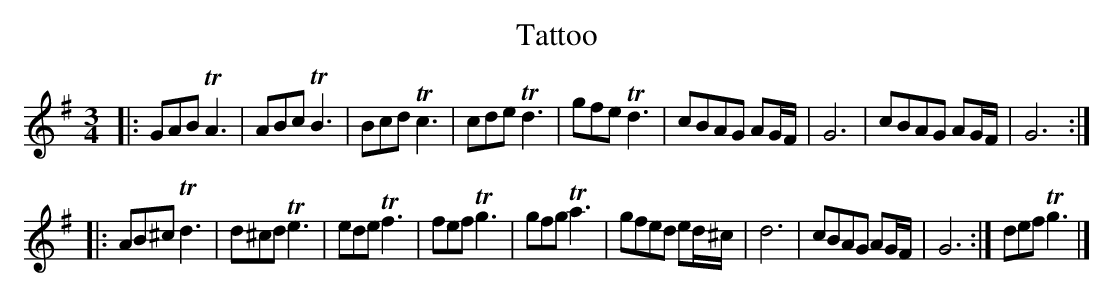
X:1
T: Tattoo
M: 3/4
L: 1/8
K: G
|:\
GAB TA3 | ABc TB3 |\
Bcd Tc3 | cde Td3 |\
gfe Td3 | cBAG AG/F/ |\
G6 | cBAG AG/F/ |\
G6 :|
|:\
AB^c Td3 | d^cd Te3 |\
ede Tf3 | fef Tg3 |\
gfg Ta3 | gfed ed/^c/ |\
d6 | cBAG AG/F/ |\
G6 :| def Tg3 |]
